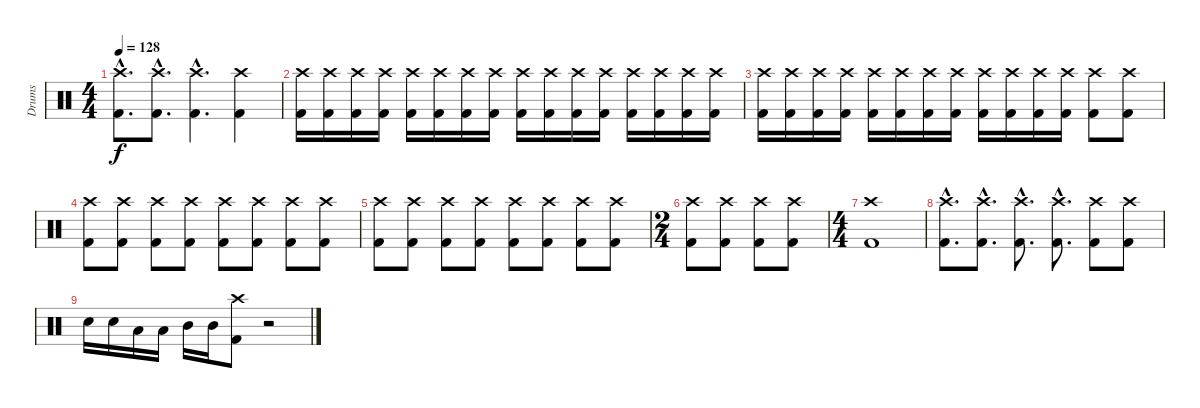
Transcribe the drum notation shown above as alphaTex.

\track ("Drums" "Drums") {instrument percussion}
\staff {score}
\articulation defaults
\ts (4 4)
\tempo 128
\clef neutral
\ks c
("Crash high (hit)"{hac} "Kick (hit) 2"{hac}).8{d dy f} ("Crash high (hit)"{hac} "Kick (hit) 2"{hac}).8{d} ("Crash high (hit)"{hac} "Kick (hit) 2"{hac}).4{d} ("Crash high (hit)" "Kick (hit) 2").4 |
("Crash high (hit)" "Kick (hit) 2").16 ("Crash high (hit)" "Kick (hit) 2").16 ("Crash high (hit)" "Kick (hit) 2").16 ("Crash high (hit)" "Kick (hit) 2").16 ("Crash high (hit)" "Kick (hit) 2").16 ("Crash high (hit)" "Kick (hit) 2").16 ("Crash high (hit)" "Kick (hit) 2").16 ("Crash high (hit)" "Kick (hit) 2").16 ("Crash high (hit)" "Kick (hit) 2").16 ("Crash high (hit)" "Kick (hit) 2").16 ("Crash high (hit)" "Kick (hit) 2").16 ("Crash high (hit)" "Kick (hit) 2").16 ("Crash high (hit)" "Kick (hit) 2").16 ("Crash high (hit)" "Kick (hit) 2").16 ("Crash high (hit)" "Kick (hit) 2").16 ("Crash high (hit)" "Kick (hit) 2").16 |
("Crash high (hit)" "Kick (hit) 2").16 ("Crash high (hit)" "Kick (hit) 2").16 ("Crash high (hit)" "Kick (hit) 2").16 ("Crash high (hit)" "Kick (hit) 2").16 ("Crash high (hit)" "Kick (hit) 2").16 ("Crash high (hit)" "Kick (hit) 2").16 ("Crash high (hit)" "Kick (hit) 2").16 ("Crash high (hit)" "Kick (hit) 2").16 ("Crash high (hit)" "Kick (hit) 2").16 ("Crash high (hit)" "Kick (hit) 2").16 ("Crash high (hit)" "Kick (hit) 2").16 ("Crash high (hit)" "Kick (hit) 2").16 ("Crash high (hit)" "Kick (hit) 2").8 ("Crash high (hit)" "Kick (hit) 2").8 |
("Crash high (hit)" "Kick (hit) 2").8 ("Crash high (hit)" "Kick (hit) 2").8 ("Crash high (hit)" "Kick (hit) 2").8 ("Crash high (hit)" "Kick (hit) 2").8 ("Crash high (hit)" "Kick (hit) 2").8 ("Crash high (hit)" "Kick (hit) 2").8 ("Crash high (hit)" "Kick (hit) 2").8 ("Crash high (hit)" "Kick (hit) 2").8 |
("Crash high (hit)" "Kick (hit) 2").8 ("Crash high (hit)" "Kick (hit) 2").8 ("Crash high (hit)" "Kick (hit) 2").8 ("Crash high (hit)" "Kick (hit) 2").8 ("Crash high (hit)" "Kick (hit) 2").8 ("Crash high (hit)" "Kick (hit) 2").8 ("Crash high (hit)" "Kick (hit) 2").8 ("Crash high (hit)" "Kick (hit) 2").8 |
\ts (2 4)
("Crash high (hit)" "Kick (hit) 2").8 ("Crash high (hit)" "Kick (hit) 2").8 ("Crash high (hit)" "Kick (hit) 2").8 ("Crash high (hit)" "Kick (hit) 2").8 |
\ts (4 4)
("Crash high (hit)" "Kick (hit) 2").1 |
("Crash high (hit)"{hac} "Kick (hit) 2"{hac}).8{d} ("Crash high (hit)"{hac} "Kick (hit) 2"{hac}).8{d} ("Crash high (hit)"{hac} "Kick (hit) 2"{hac}).8{d} ("Crash high (hit)"{hac} "Kick (hit) 2"{hac}).8{d} ("Crash high (hit)" "Kick (hit) 2").8 ("Crash high (hit)" "Kick (hit) 2").8 |
"Electric Snare (hit)".16 "Electric Snare (hit)".16 "Low Tom (hit)".16 "Low Tom (hit)".16 "Mid Tom (hit)".16 "Mid Tom (hit)".16 ("Crash high (hit)" "Kick (hit) 2").8 r.2
